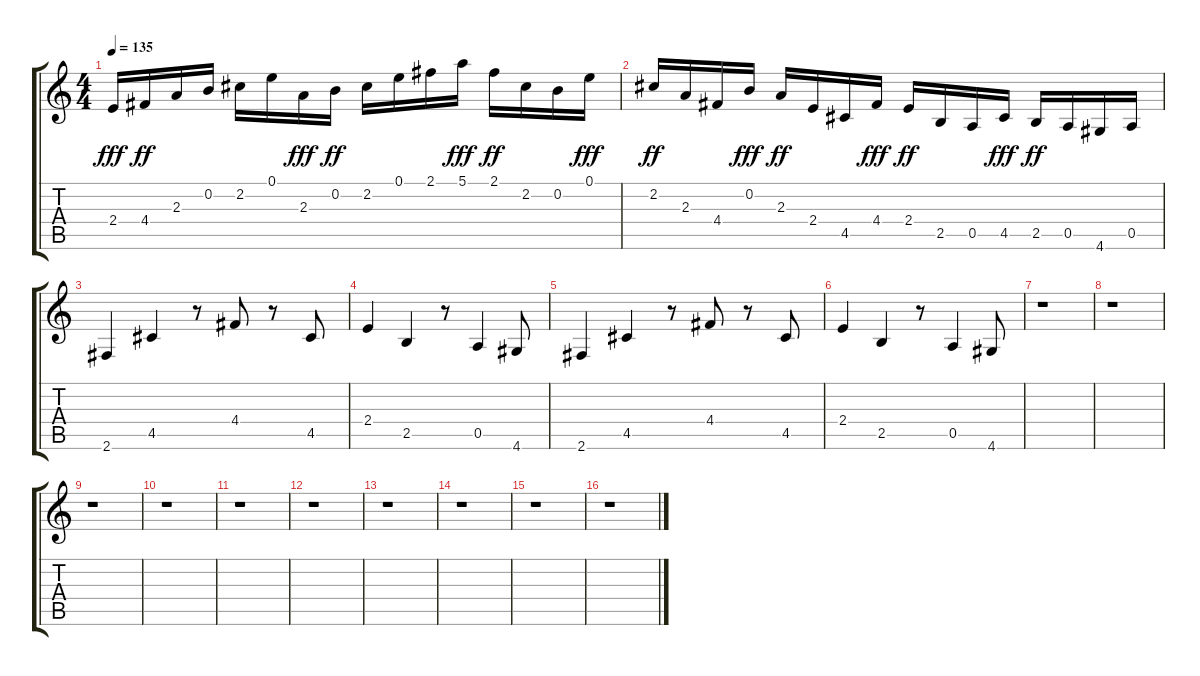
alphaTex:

\track "" {instrument acousticguitarnylon}
\staff {score tabs}
\tuning (E4 B3 G3 D3 A2 E2) {hide}
\ts (4 4)
\tempo 135
\clef g2
\ks c
2.4.16{dy fff instrument acousticguitarnylon} 4.4.16{dy ff} 2.3.16 0.2.16 2.2.16 0.1.16 2.3.16{dy fff} 0.2.16{dy ff} 2.2.16 0.1.16 2.1.16 5.1.16{dy fff} 2.1.16{dy ff} 2.2.16 0.2.16 0.1.16{dy fff} |
2.2.16{dy ff} 2.3.16 4.4.16 0.2.16{dy fff} 2.3.16{dy ff} 2.4.16 4.5.16 4.4.16{dy fff} 2.4.16{dy ff} 2.5.16 0.5.16 4.5.16{dy fff} 2.5.16{dy ff} 0.5.16 4.6.16 0.5.16 |
2.6.4 4.5.4 r.8 4.4.8 r.8 4.5.8 |
2.4.4 2.5.4 r.8 0.5.4 4.6.8 |
2.6.4 4.5.4 r.8 4.4.8 r.8 4.5.8 |
2.4.4 2.5.4 r.8 0.5.4 4.6.8 |
r.1 |
r.1 |
r.1 |
r.1 |
r.1 |
r.1 |
r.1 |
r.1 |
r.1 |
r.1
